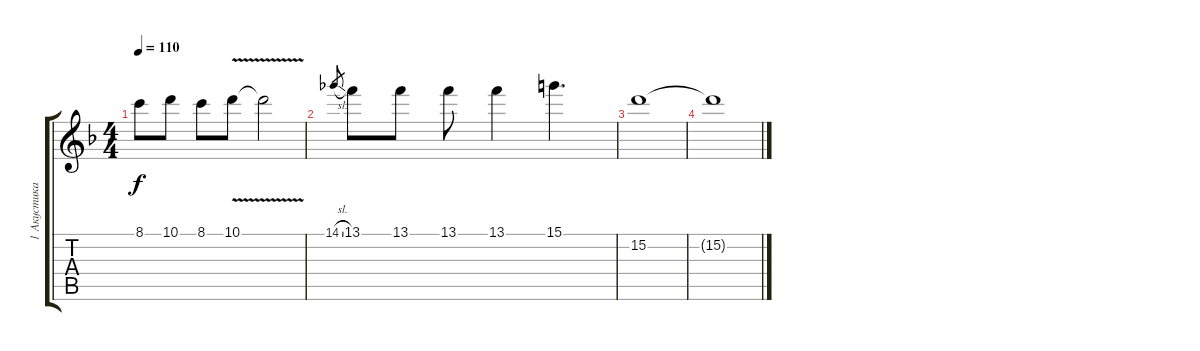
\track ("1 Акустика" "1 Акустика") {instrument acousticguitarsteel}
\staff {score tabs}
\tuning (E4 B3 G3 D3 A2 E2) {hide}
\ts (4 4)
\tempo 110
\clef g2
\ks dminor
8.1.8{dy f} 10.1.8 8.1.8 10.1{v}.8 10.1{t}.2 |
14.1{sl}.8{gr} 13.1.8 13.1.8 13.1.8 13.1.4 15.1.4{d} |
15.2.1{volume 2} |
15.2{t}.1
